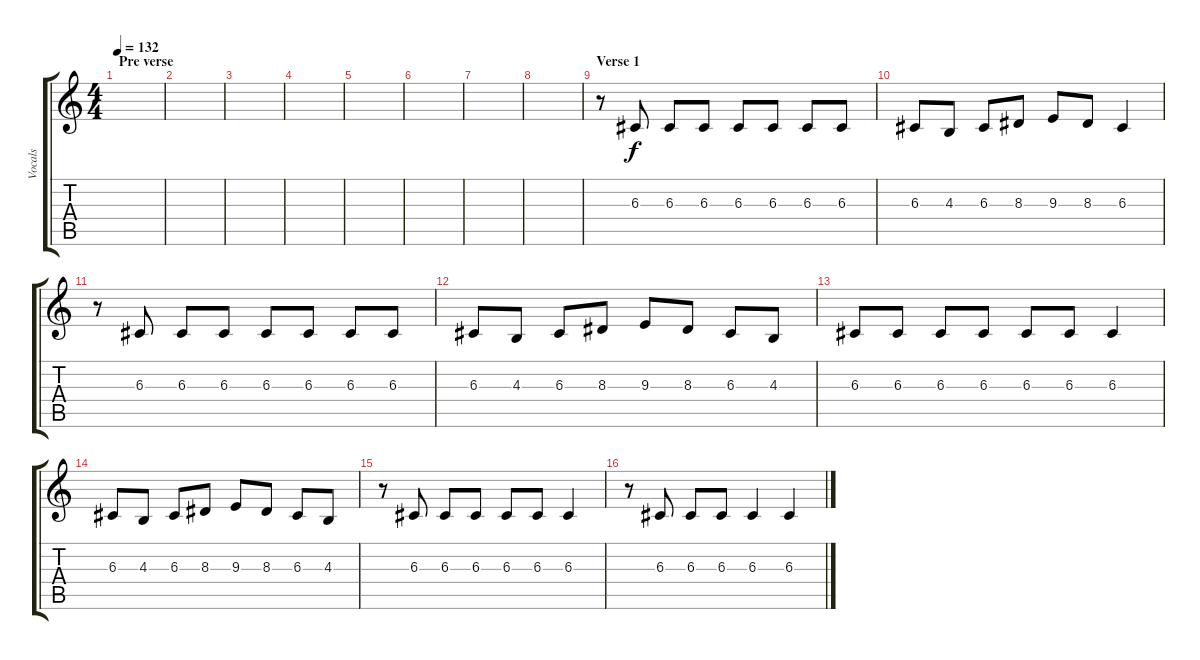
\track ("Vocals" "Vocals") {instrument sopranosax}
\staff {score tabs}
\tuning (E4 B3 G3 D3 A2 E2) {hide}
\ts (4 4)
\section ("" "Pre verse")
\tempo 132
\clef g2
\ks c
|
|
|
|
|
|
|
|
\section ("" "Verse 1")
r.8 6.3.8 6.3.8 6.3.8 6.3.8 6.3.8 6.3.8 6.3.8 |
6.3.8 4.3.8 6.3.8 8.3.8 9.3.8 8.3.8 6.3.4 |
r.8 6.3.8 6.3.8 6.3.8 6.3.8 6.3.8 6.3.8 6.3.8 |
6.3.8 4.3.8 6.3.8 8.3.8 9.3.8 8.3.8 6.3.8 4.3.8 |
6.3.8 6.3.8 6.3.8 6.3.8 6.3.8 6.3.8 6.3.4 |
6.3.8 4.3.8 6.3.8 8.3.8 9.3.8 8.3.8 6.3.8 4.3.8 |
r.8 6.3.8 6.3.8 6.3.8 6.3.8 6.3.8 6.3.4 |
r.8 6.3.8 6.3.8 6.3.8 6.3.4 6.3.4
